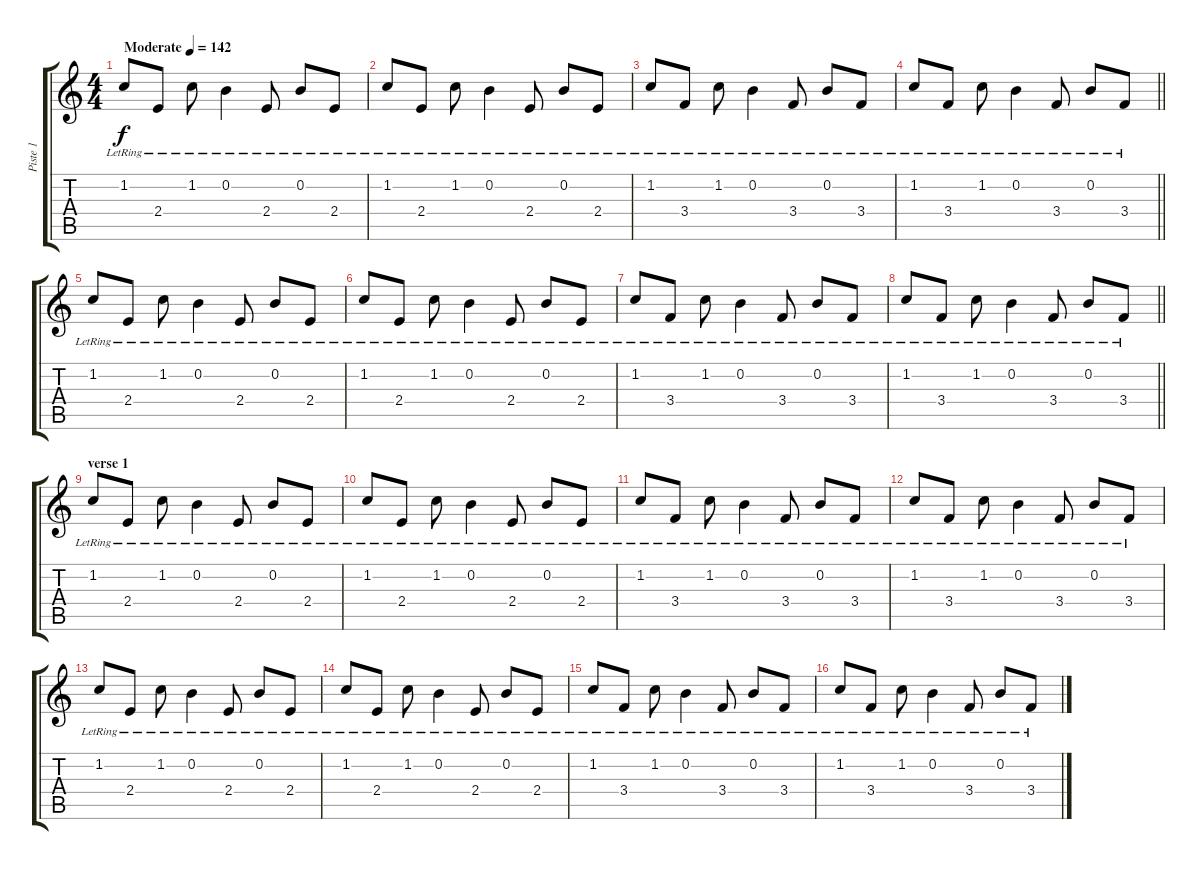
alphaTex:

\track ("Piste 1" "Piste 1") {instrument acousticguitarnylon}
\staff {score tabs}
\tuning (E4 B3 G3 D3 A2 E2) {hide}
\ts (4 4)
\tempo (142 "Moderate")
\clef g2
\ks c
1.2{lr}.8{dy f instrument acousticguitarnylon} 2.4{lr}.8 1.2{lr}.8 0.2{lr}.4 2.4{lr}.8 0.2{lr}.8 2.4{lr}.8 |
1.2{lr}.8 2.4{lr}.8 1.2{lr}.8 0.2{lr}.4 2.4{lr}.8 0.2{lr}.8 2.4{lr}.8 |
1.2{lr}.8 3.4{lr}.8 1.2{lr}.8 0.2{lr}.4 3.4{lr}.8 0.2{lr}.8 3.4{lr}.8 |
\barLineRight lightlight
1.2{lr}.8 3.4{lr}.8 1.2{lr}.8 0.2{lr}.4 3.4{lr}.8 0.2{lr}.8 3.4{lr}.8 |
1.2{lr}.8 2.4{lr}.8 1.2{lr}.8 0.2{lr}.4 2.4{lr}.8 0.2{lr}.8 2.4{lr}.8 |
1.2{lr}.8 2.4{lr}.8 1.2{lr}.8 0.2{lr}.4 2.4{lr}.8 0.2{lr}.8 2.4{lr}.8 |
1.2{lr}.8 3.4{lr}.8 1.2{lr}.8 0.2{lr}.4 3.4{lr}.8 0.2{lr}.8 3.4{lr}.8 |
\barLineRight lightlight
1.2{lr}.8 3.4{lr}.8 1.2{lr}.8 0.2{lr}.4 3.4{lr}.8 0.2{lr}.8 3.4{lr}.8 |
\section ("" "verse 1")
1.2{lr}.8 2.4{lr}.8 1.2{lr}.8 0.2{lr}.4 2.4{lr}.8 0.2{lr}.8 2.4{lr}.8 |
1.2{lr}.8 2.4{lr}.8 1.2{lr}.8 0.2{lr}.4 2.4{lr}.8 0.2{lr}.8 2.4{lr}.8 |
1.2{lr}.8 3.4{lr}.8 1.2{lr}.8 0.2{lr}.4 3.4{lr}.8 0.2{lr}.8 3.4{lr}.8 |
1.2{lr}.8 3.4{lr}.8 1.2{lr}.8 0.2{lr}.4 3.4{lr}.8 0.2{lr}.8 3.4{lr}.8 |
1.2{lr}.8 2.4{lr}.8 1.2{lr}.8 0.2{lr}.4 2.4{lr}.8 0.2{lr}.8 2.4{lr}.8 |
1.2{lr}.8 2.4{lr}.8 1.2{lr}.8 0.2{lr}.4 2.4{lr}.8 0.2{lr}.8 2.4{lr}.8 |
1.2{lr}.8 3.4{lr}.8 1.2{lr}.8 0.2{lr}.4 3.4{lr}.8 0.2{lr}.8 3.4{lr}.8 |
1.2{lr}.8 3.4{lr}.8 1.2{lr}.8 0.2{lr}.4 3.4{lr}.8 0.2{lr}.8 3.4{lr}.8
